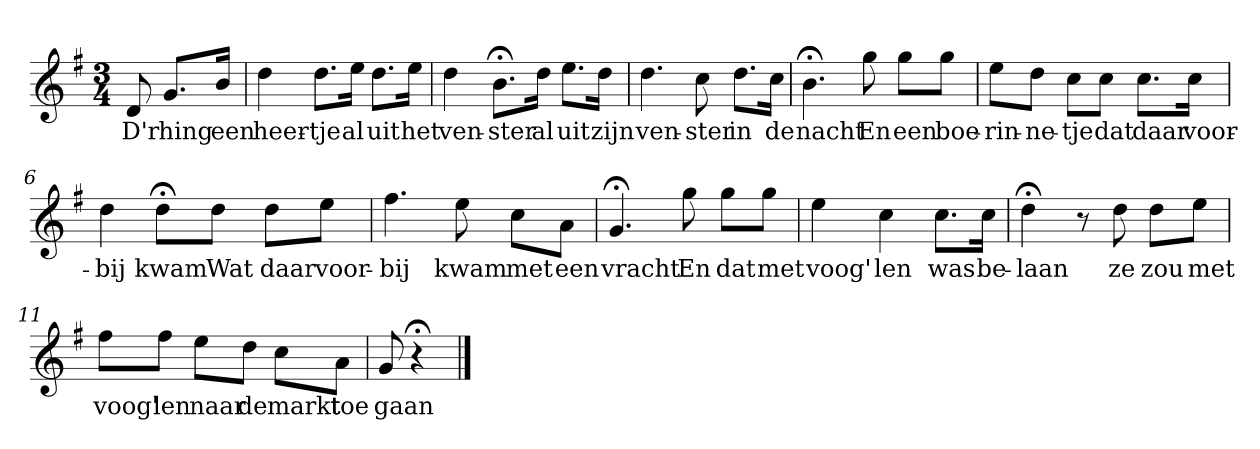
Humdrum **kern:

**kern	**text
*part1	*part1
*staff1	*staff1
*k[f#]	*
*G:	*
*M3/4	*
*MM120	*
=	=
8d	D'r
8.gL	hing
16bJk	een
=1	=1
4dd	heer-
8.ddL	-tje
16eeJk	al
8.ddL	uit
16eeJk	het
=2	=2
4dd	ven-
8.b;<L	-ster
16ddJk	al
8.eeL	uit
16ddJk	zijn
=3	=3
4.dd	ven-
8cc	-ster
8.ddL	in
16ccJk	de
=4	=4
4.b;<	nacht
8gg	En
8ggL	een
8ggJ	boe-
=5	=5
8eeL	-rin-
8ddJ	-ne-
8ccL	-tje
8ccJ	dat
8.ccL	daar
16ccJk	voor-
=6	=6
4dd	-bij
8dd;<L	kwam
8ddJ	Wat
8ddL	daar
8eeJ	voor-
=7	=7
4.ff#	-bij
8ee	kwam
8ccL	met
8aJ	een
=8	=8
4.g;<	vracht
8gg	En
8ggL	dat
8ggJ	met
=9	=9
4ee	voog'
4cc	len
8.ccL	was
16ccJk	be-
=10	=10
4dd;<	-laan
8r	.
8dd	ze
8ddL	zou
8eeJ	met
=11	=11
8ff#L	voog'
8ff#J	len
8eeL	naar
8ddJ	de
8ccL	markt
8aJ	toe
=12	=12
8g	gaan
4r;<	.
==	==
*-	*-
